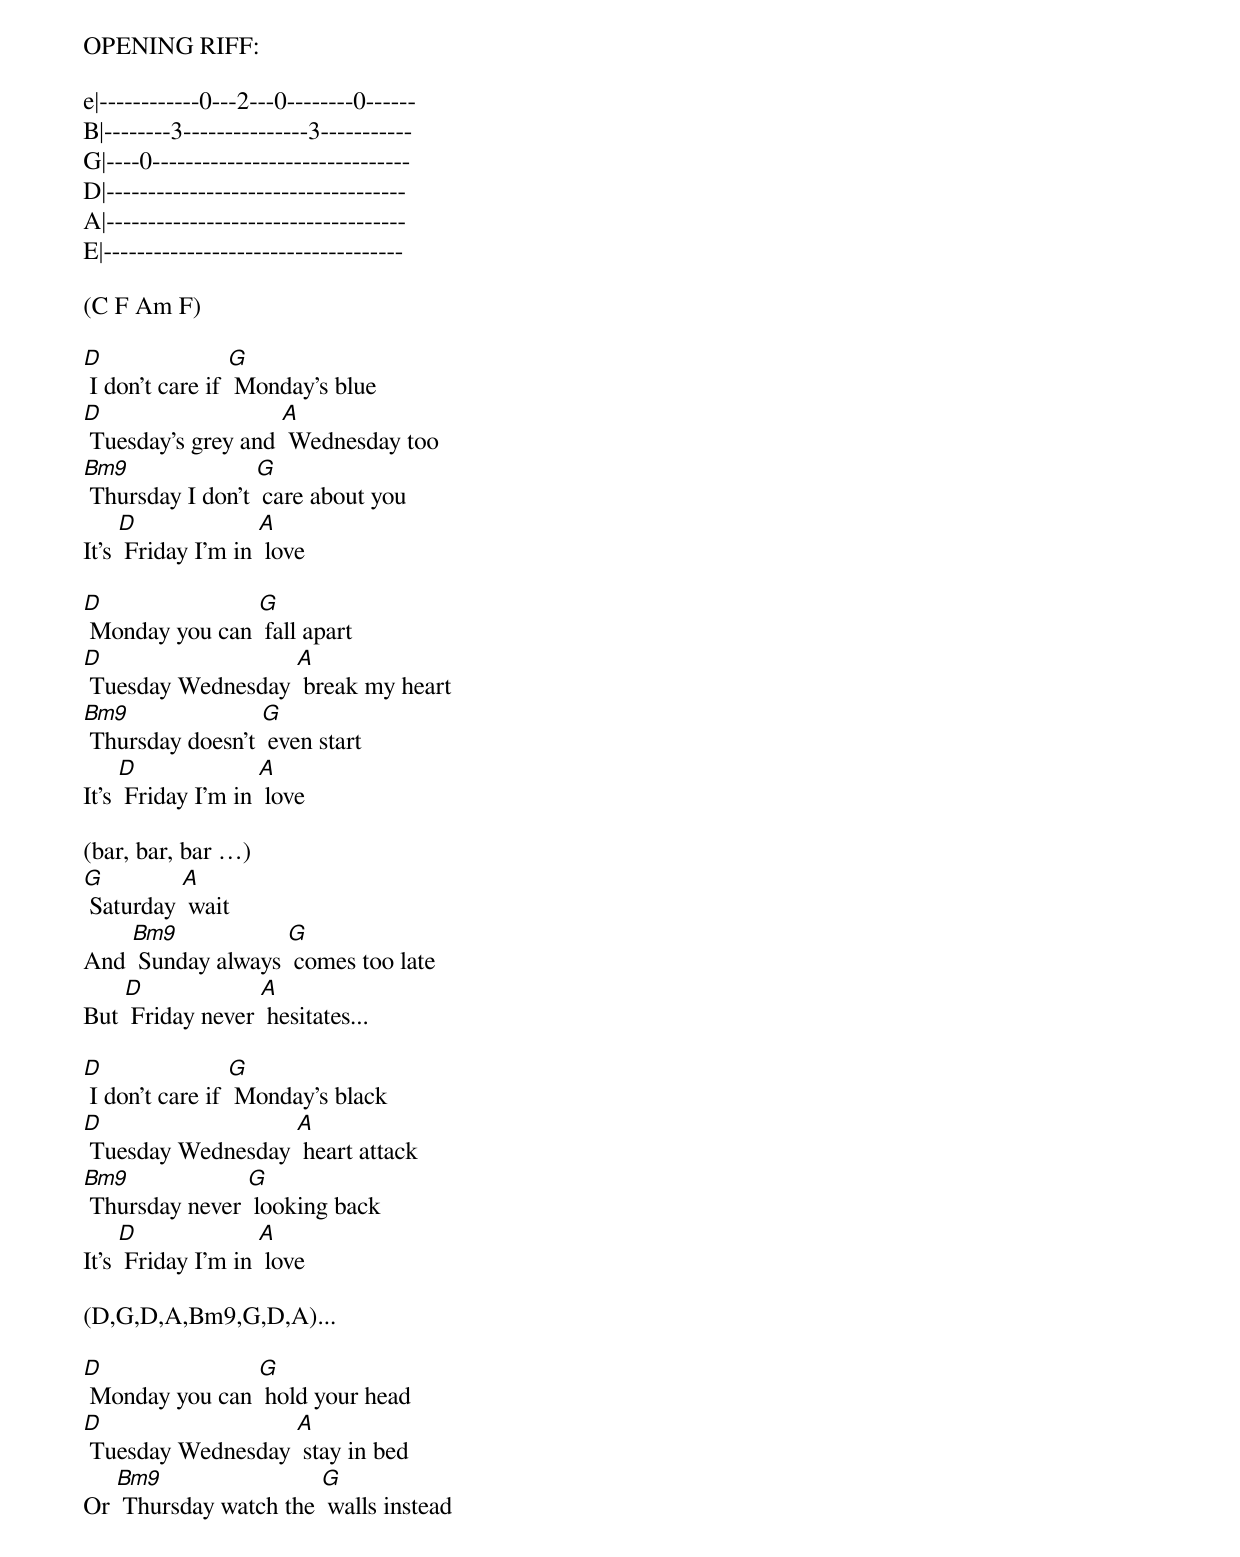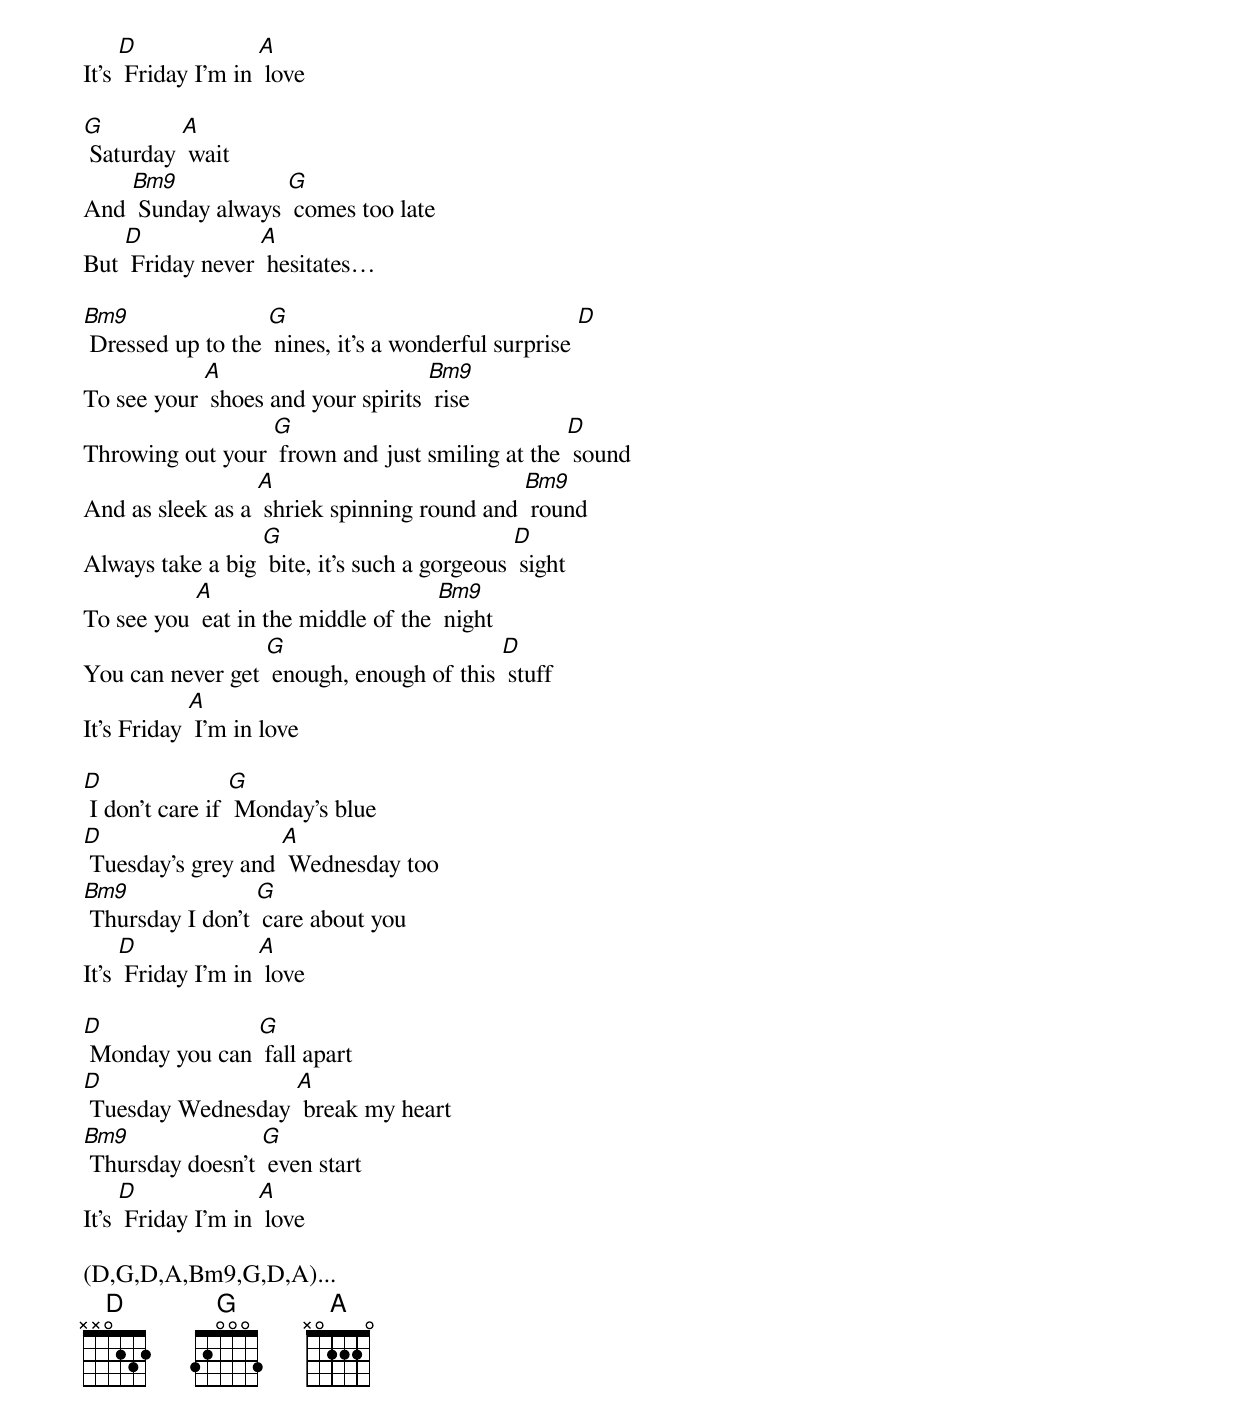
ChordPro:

OPENING RIFF:

e|------------0---2---0--------0------
B|--------3---------------3-----------
G|----0-------------------------------
D|------------------------------------
A|------------------------------------
E|------------------------------------

(C F Am F)

[D] I don't care if [G] Monday's blue
[D] Tuesday's grey and [A] Wednesday too
[Bm9] Thursday I don't [G] care about you
It's [D] Friday I'm in [A] love

[D] Monday you can [G] fall apart
[D] Tuesday Wednesday [A] break my heart
[Bm9] Thursday doesn't [G] even start
It's [D] Friday I'm in [A] love

(bar, bar, bar …)
[G] Saturday [A] wait
And [Bm9] Sunday always [G] comes too late
But [D] Friday never [A] hesitates...

[D] I don't care if [G] Monday's black
[D] Tuesday Wednesday [A] heart attack
[Bm9] Thursday never [G] looking back
It's [D] Friday I'm in [A] love

(D,G,D,A,Bm9,G,D,A)...

[D] Monday you can [G] hold your head
[D] Tuesday Wednesday [A] stay in bed
Or [Bm9] Thursday watch the [G] walls instead
It's [D] Friday I'm in [A] love

[G] Saturday [A] wait
And [Bm9] Sunday always [G] comes too late
But [D] Friday never [A] hesitates…

[Bm9] Dressed up to the [G] nines, it's a wonderful surprise [D]
To see your [A] shoes and your spirits [Bm9] rise
Throwing out your [G] frown and just smiling at the [D] sound
And as sleek as a [A] shriek spinning round and [Bm9] round
Always take a big [G] bite, it's such a gorgeous [D] sight
To see you [A] eat in the middle of the [Bm9] night
You can never get [G] enough, enough of this [D] stuff
It's Friday [A] I'm in love

[D] I don't care if [G] Monday's blue
[D] Tuesday's grey and [A] Wednesday too
[Bm9] Thursday I don't [G] care about you
It's [D] Friday I'm in [A] love

[D] Monday you can [G] fall apart
[D] Tuesday Wednesday [A] break my heart
[Bm9] Thursday doesn't [G] even start
It's [D] Friday I'm in [A] love

(D,G,D,A,Bm9,G,D,A)...
